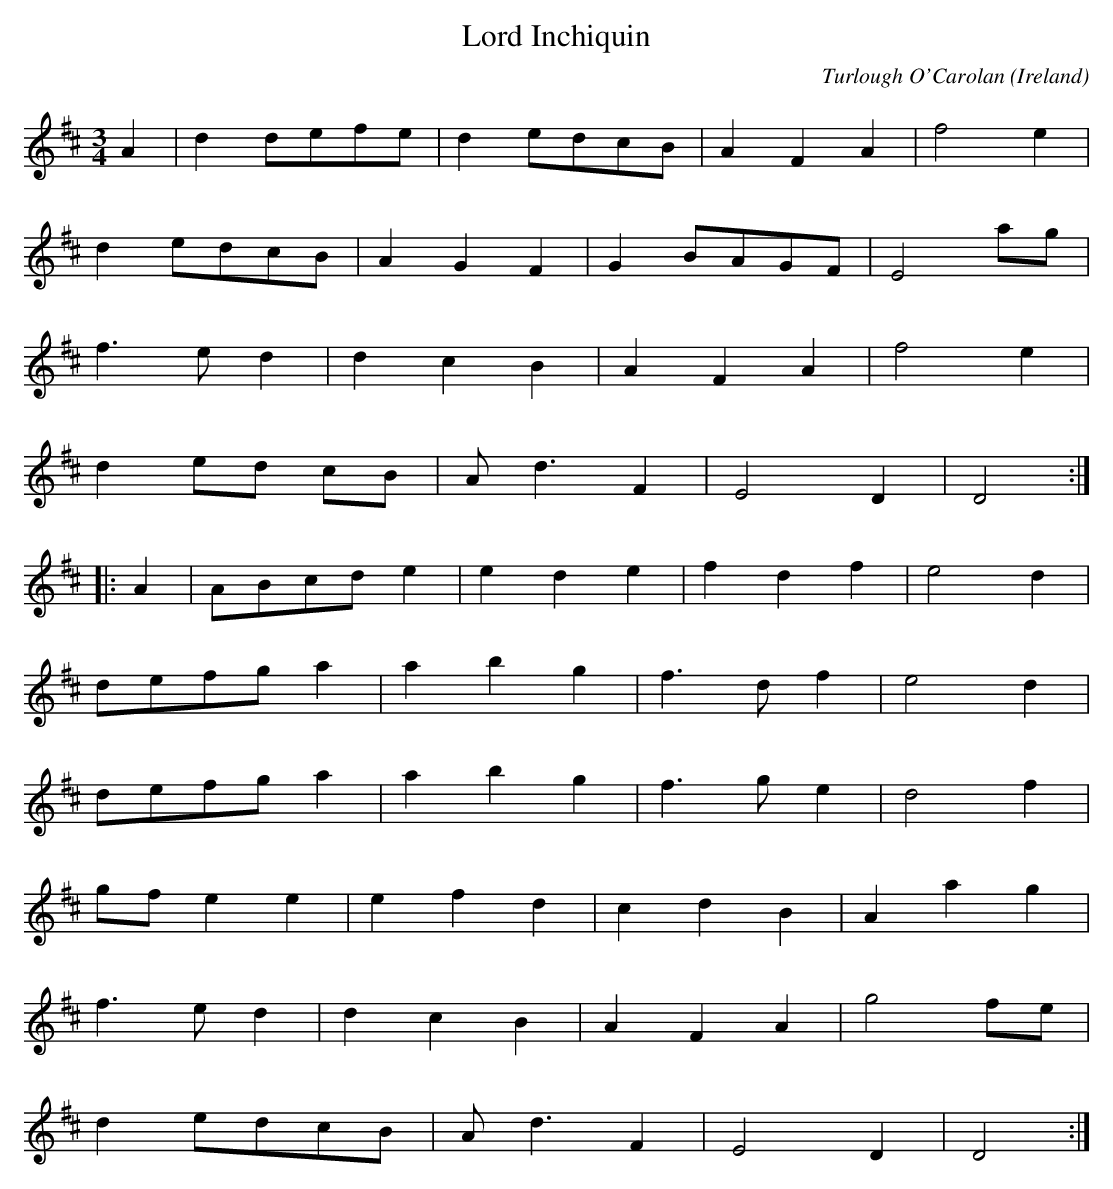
X:1
T:Lord Inchiquin
O:Ireland
C:Turlough O'Carolan
M:3/4
K:D
A2|d2 defe|d2 edcB|A2 F2 A2|f4 e2|
d2 edcB|A2 G2 F2|G2 BAGF|E4 ag|
f3e d2|d2 c2 B2|A2 F2 A2|f4 e2|
d2 ed cB|Ad3 F2|E4 D2|D4::
A2|ABcd e2|e2 d2 e2|f2 d2 f2|e4 d2|
defg a2|a2 b2 g2|f3d f2|e4 d2|
defg a2|a2 b2 g2|f3g e2|d4 f2|
gf e2 e2|e2 f2 d2|c2 d2 B2|A2 a2 g2|
f3 e d2|d2 c2 B2|A2 F2 A2|g4 fe|
d2 edcB|Ad3 F2|E4 D2|D4:|
